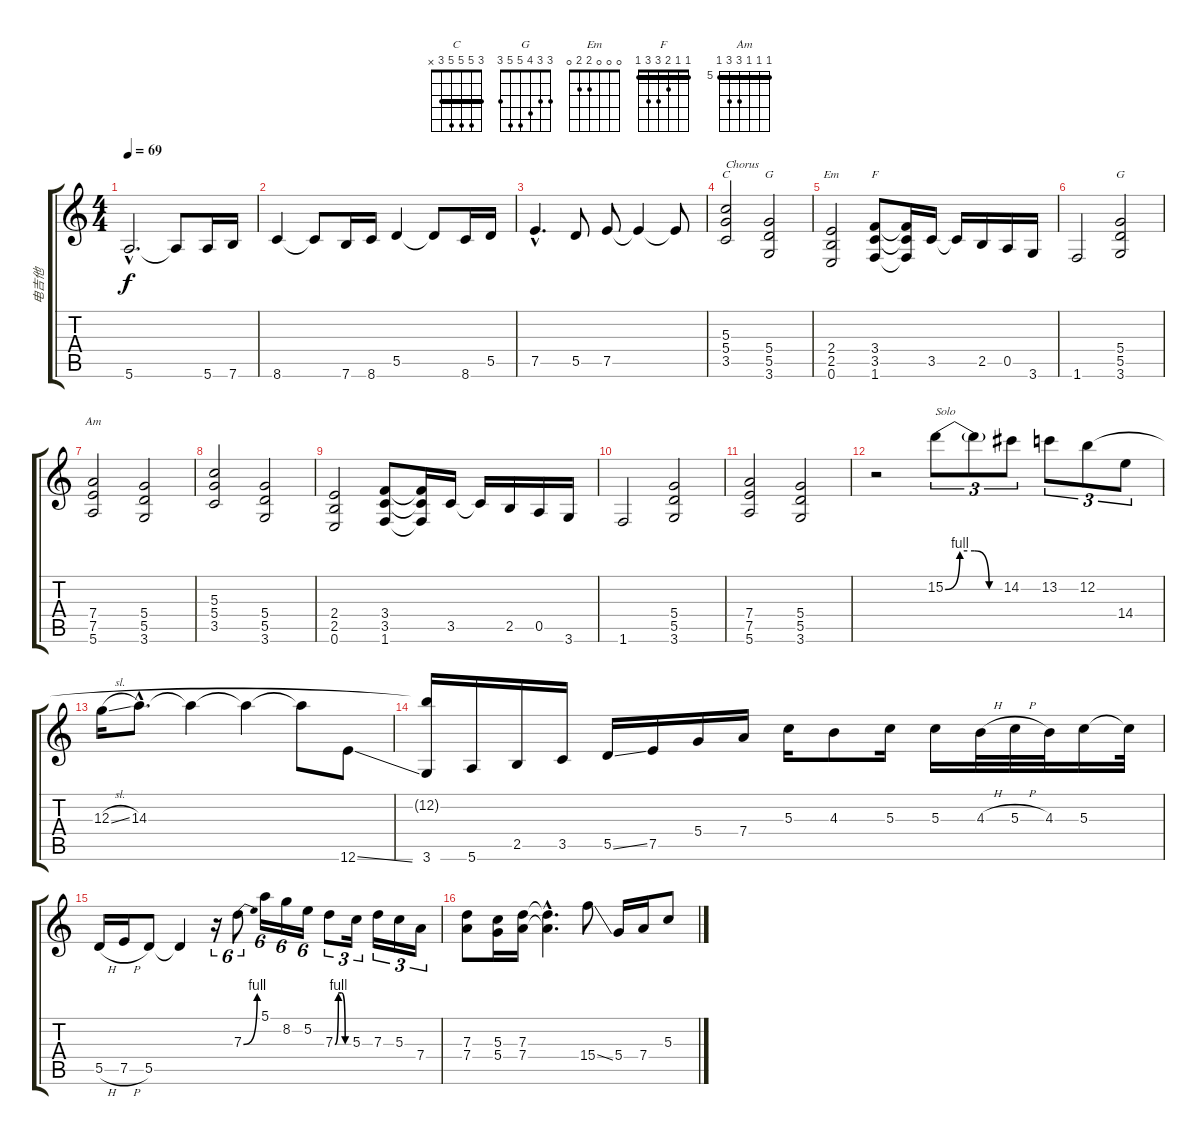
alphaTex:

\track ("电吉他" "电吉他") {instrument distortionguitar}
\staff {score tabs}
\tuning (E4 B3 G3 D3 A2 E2) {hide}
\chord ("C" 3 5 5 5 3 x) {barre 3}
\chord ("G" 3 3 4 5 5 3) {barre 3}
\chord ("Em" 0 0 0 2 2 0)
\chord ("F" 1 1 2 3 3 1) {barre 1}
\chord ("G" 3 3 4 5 5 3)
\chord ("Am" 5 5 5 7 7 5) {firstfret 5 barre 5}
\ts (4 4)
\tempo 69
\clef g2
\ks c
5.6{hac}.2{d dy f} 5.6{t}.8 5.6.16 7.6.16 |
8.6.4 8.6{t}.8 7.6.16 8.6.16 5.5.4 5.5{t}.8 8.6.16 5.5.16 |
7.5{hac}.4{d} 5.5.8 7.5.8 7.5{t}.4 7.5{t}.8 |
(5.3 5.4 3.5).2{ch "C" txt "Chorus"} (5.4 5.5 3.6).2{ch "G"} |
(2.4 2.5 0.6).2{ch "Em"} (3.4 3.5 1.6).8{ch "F"} (3.4{t} 3.5{t} 1.6{t}).16 3.5.16 3.5{t}.16 2.5.16 0.5.16 3.6.16 |
1.6.2 (5.4 5.5 3.6).2{ch "G"} |
(7.4 7.5 5.6).2{ch "Am"} (5.4 5.5 3.6).2 |
(5.3 5.4 3.5).2 (5.4 5.5 3.6).2 |
(2.4 2.5 0.6).2 (3.4 3.5 1.6).8 (3.4{t} 3.5{t} 1.6{t}).16 3.5.16 3.5{t}.16 2.5.16 0.5.16 3.6.16 |
1.6.2 (5.4 5.5 3.6).2 |
(7.4 7.5 5.6).2 (5.4 5.5 3.6).2 |
r.2 15.2{be (custom 0 0 15 4 30 4 45 0 60 0)}.8{tu (3 2) txt "Solo" volume 16 balance 16 instrument overdrivenguitar} 15.2{t}.8{tu (3 2)} 14.2.8{tu (3 2)} 13.2.8{tu (3 2)} 12.2.8{tu (3 2)} 14.4.8{tu (3 2)} |
12.3{sl}.16 14.3{hac}.8{d} 14.3{t}.4 14.3{t}.4 14.3{t}.8 12.6{ss}.8{volume 16 balance 16 instrument distortionguitar} |
(12.2{t} 3.6).16 5.6.16 2.5.16 3.5.16 5.5{ss}.16 7.5.16 5.4.16 7.4.16 5.3.16 4.3.8 5.3.16 5.3.16 4.3{h}.32 5.3{h}.32 4.3.32 5.3.16 5.3{t}.32 |
5.5{h}.16 7.5{h}.16 5.5.8 5.5{t}.4 r.16{tu (6 4)} 7.3{be (bend 0 0 60 4)}.8{tu (6 4)} 5.1.16{tu (6 4)} 8.2.16{tu (6 4)} 5.2.16{tu (6 4)} 7.3{be (custom 0 0 15 4 30 4 45 0 60 0)}.8{tu (3 2)} 5.3.16{tu (3 2)} 7.3.16{tu (3 2)} 5.3.16{tu (3 2)} 7.4.16{tu (3 2)} |
(7.3 7.4).8 (5.3 5.4).16 (7.3 7.4).16 (7.3{hac t} 7.4{hac t}).4{d} 15.4{ss}.8 5.4.16 7.4.16 5.3.8
